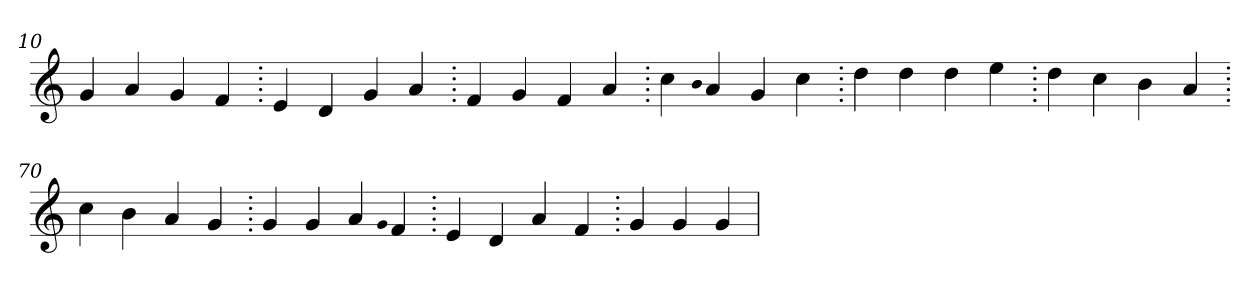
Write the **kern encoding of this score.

**kern
*part1
*staff1
*clefG2
=10.
4g
4a
4g
4f
=20.
4e
4d
4g
4a
=30.
4f
4g
4f
4a
=40.
4cc
qqb
4a
4g
4cc
=50.
4dd
4dd
4dd
4ee
=60.
4dd
4cc
4b
4a
=70.
4cc
4b
4a
4g
=80.
4g
4g
4a
qqg
4f
=90.
4e
4d
4a
4f
=100.
4g
4g
4g
=
*-
